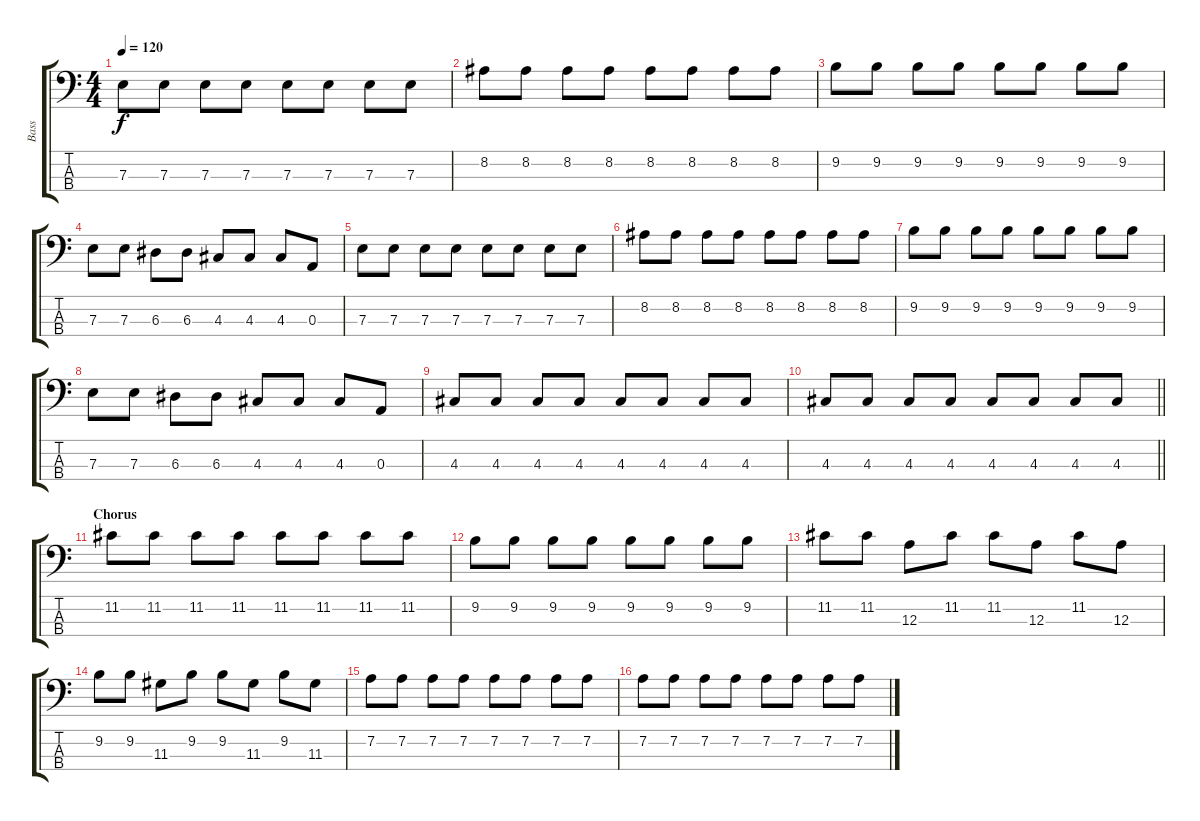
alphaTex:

\track ("Bass" "Bass") {instrument electricbasspick}
\staff {score tabs}
\tuning (G2 D2 A1 E1) {hide}
\ts (4 4)
\tempo 120
\clef f4
\ks c
7.3.8{dy f} 7.3.8 7.3.8 7.3.8 7.3.8 7.3.8 7.3.8 7.3.8 |
8.2.8 8.2.8 8.2.8 8.2.8 8.2.8 8.2.8 8.2.8 8.2.8 |
9.2.8 9.2.8 9.2.8 9.2.8 9.2.8 9.2.8 9.2.8 9.2.8 |
7.3.8 7.3.8 6.3.8 6.3.8 4.3.8 4.3.8 4.3.8 0.3.8 |
7.3.8 7.3.8 7.3.8 7.3.8 7.3.8 7.3.8 7.3.8 7.3.8 |
8.2.8 8.2.8 8.2.8 8.2.8 8.2.8 8.2.8 8.2.8 8.2.8 |
9.2.8 9.2.8 9.2.8 9.2.8 9.2.8 9.2.8 9.2.8 9.2.8 |
7.3.8 7.3.8 6.3.8 6.3.8 4.3.8 4.3.8 4.3.8 0.3.8 |
4.3.8 4.3.8 4.3.8 4.3.8 4.3.8 4.3.8 4.3.8 4.3.8 |
\barLineRight lightlight
4.3.8 4.3.8 4.3.8 4.3.8 4.3.8 4.3.8 4.3.8 4.3.8 |
\section ("" "Chorus")
11.2.8 11.2.8 11.2.8 11.2.8 11.2.8 11.2.8 11.2.8 11.2.8 |
9.2.8 9.2.8 9.2.8 9.2.8 9.2.8 9.2.8 9.2.8 9.2.8 |
11.2.8 11.2.8 12.3.8 11.2.8 11.2.8 12.3.8 11.2.8 12.3.8 |
9.2.8 9.2.8 11.3.8 9.2.8 9.2.8 11.3.8 9.2.8 11.3.8 |
7.2.8 7.2.8 7.2.8 7.2.8 7.2.8 7.2.8 7.2.8 7.2.8 |
7.2.8 7.2.8 7.2.8 7.2.8 7.2.8 7.2.8 7.2.8 7.2.8
